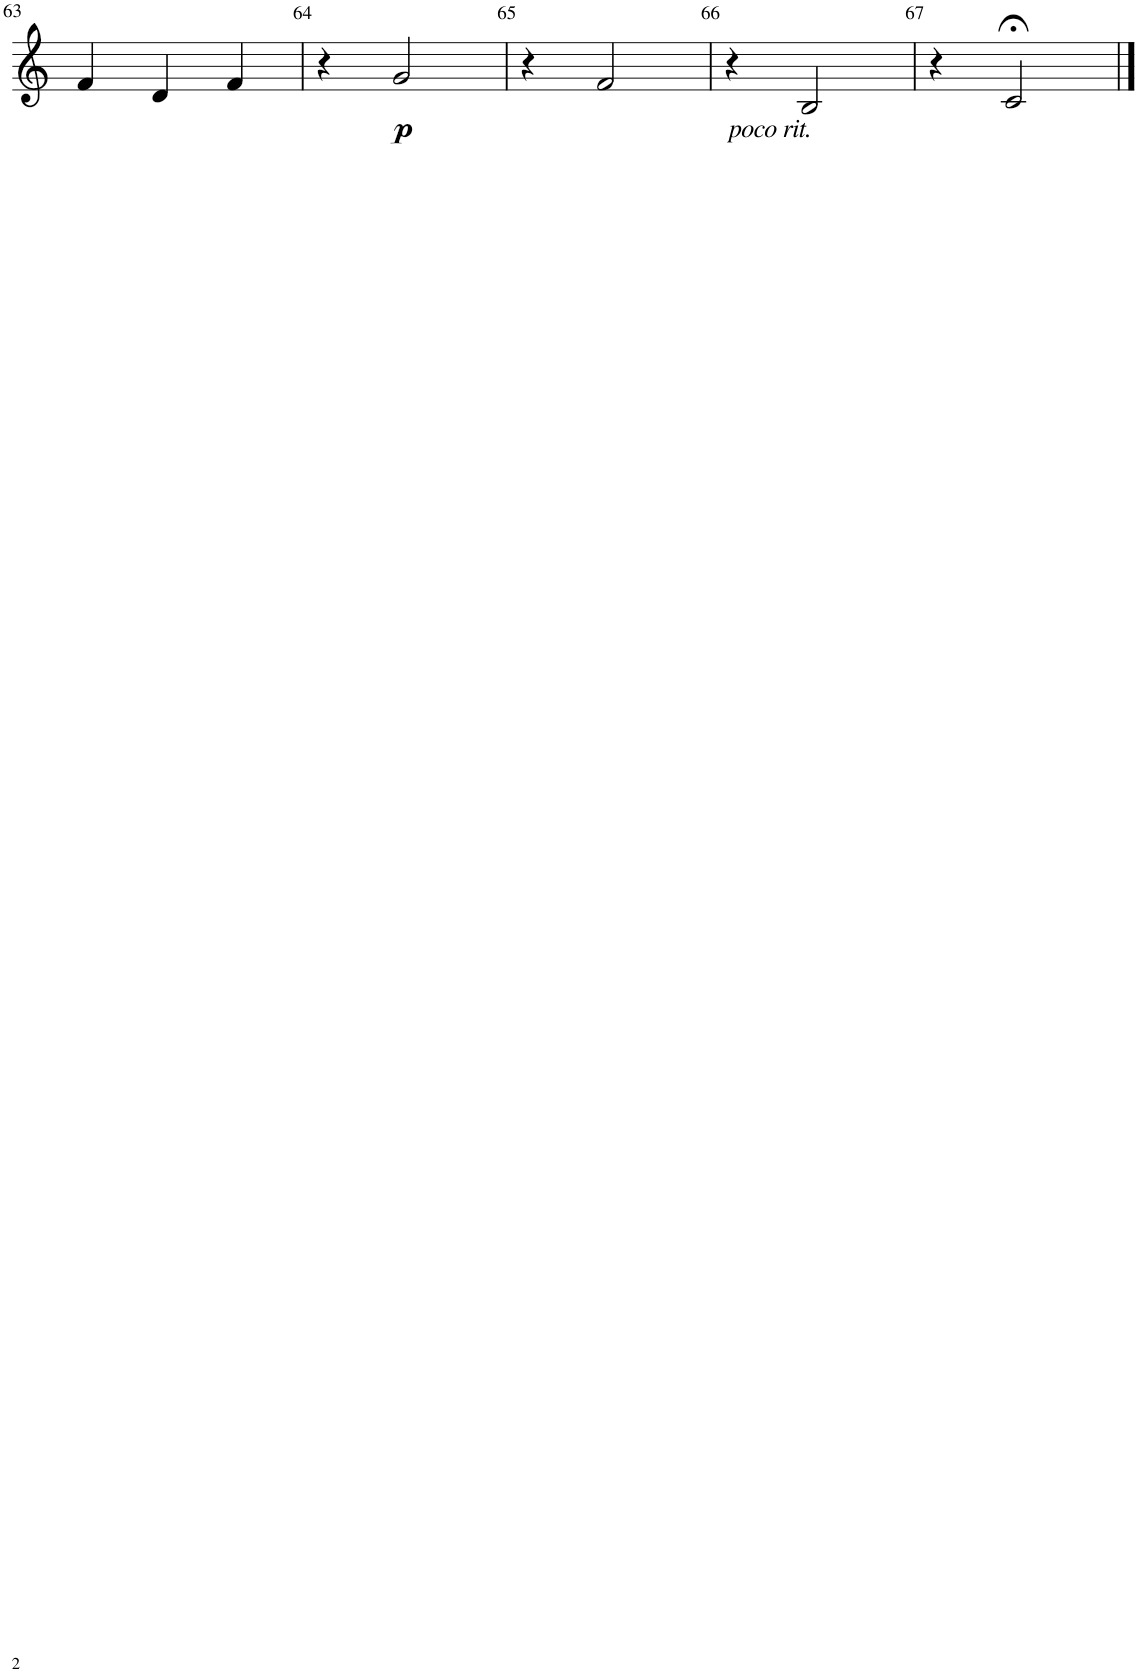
**kern	**dynam
*part1	*part1
*staff1	*staff1
*I"Clarinette 2	*
*I'Cl	*
!!LO:PB:g=z
*clefG2	*
*Trd1c2	*
*k[]	*
=63	=63
4f/	.
4d/	.
4f/	.
=64	=64
4r	.
!	!LO:DY:b
2g/	p
=65	=65
4r	.
2f/	.
=66	=66
!LO:TX:b:i:t=poco rit.	!
4r	.
2B/	.
=67	=67
4r	.
2c;</	.
==	==
*-	*-
